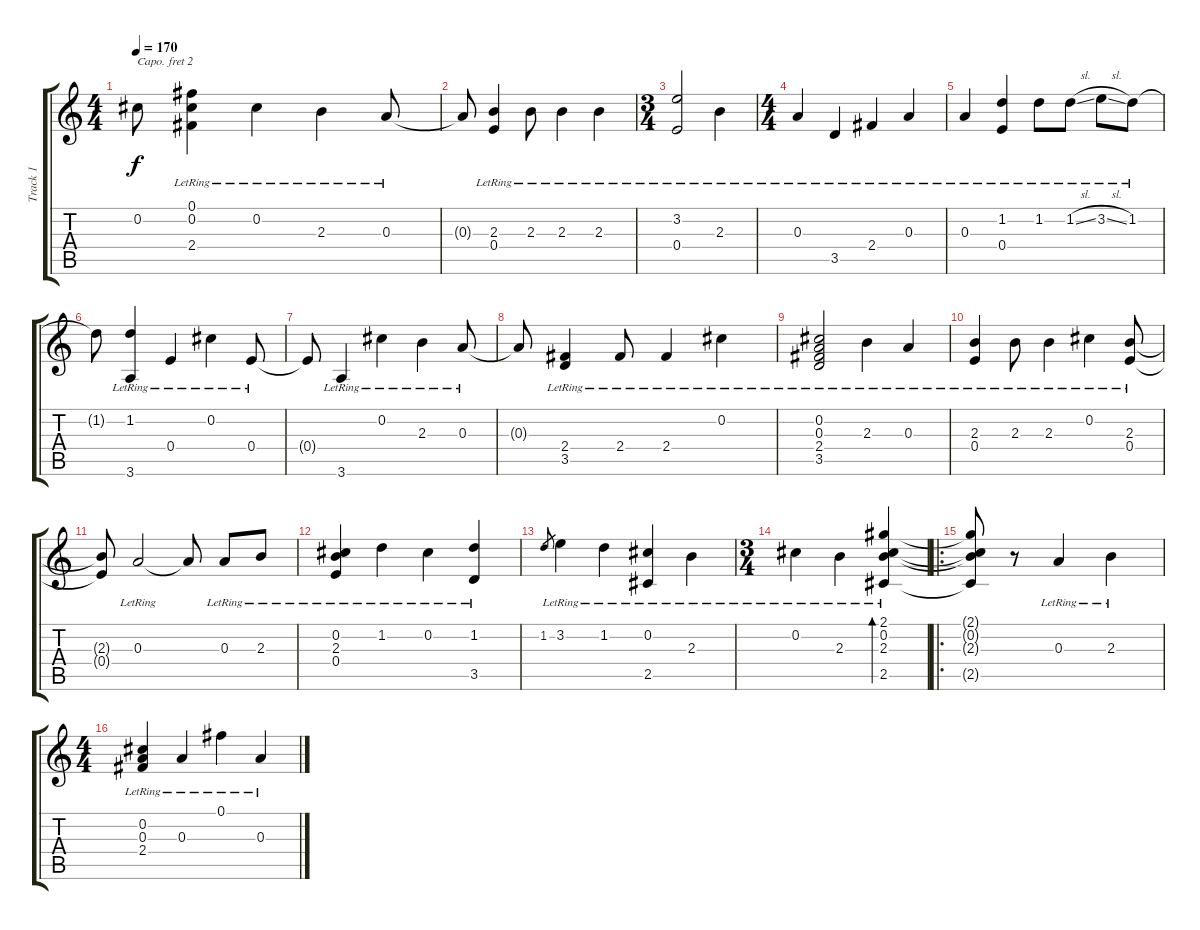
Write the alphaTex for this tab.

\track ("Track 1" "Track 1") {instrument acousticguitarnylon}
\staff {score tabs}
\capo 2
\tuning (E4 B3 G3 D3 A2 E2) {hide}
\ts (4 4)
\tempo 170
\clef g2
\ks c
0.2{t}.8{dy f} (0.1{lr} 0.2{lr} 2.4{lr}).4 0.2{lr}.4 2.3{lr}.4 0.3{lr}.8 |
0.3{t}.8 (2.3{lr} 0.4{lr}).4 2.3{lr}.8 2.3{lr}.4 2.3{lr}.4 |
\ts (3 4)
(3.2{lr} 0.4{lr}).2 2.3{lr}.4 |
\ts (4 4)
0.3{lr}.4 3.5{lr}.4 2.4{lr}.4 0.3{lr}.4 |
0.3{lr}.4 (1.2{lr} 0.4{lr}).4 1.2{lr}.8 1.2{sl lr}.8 3.2{sl lr}.8 1.2{lr}.8 |
1.2{t}.8 (1.2{lr} 3.6{lr}).4 0.4{lr}.4 0.2{lr}.4 0.4{lr}.8 |
0.4{t}.8 3.6{lr}.4 0.2{lr}.4 2.3{lr}.4 0.3{lr}.8 |
0.3{t}.8 (2.4{lr} 3.5{lr}).4 2.4{lr}.8 2.4{lr}.4 0.2{lr}.4 |
(0.2{lr} 0.3{lr} 2.4{lr} 3.5{lr}).2 2.3{lr}.4 0.3{lr}.4 |
(2.3{lr} 0.4{lr}).4 2.3{lr}.8 2.3{lr}.4 0.2{lr}.4 (2.3{lr} 0.4{lr}).8 |
(2.3{t} 0.4{t}).8 0.3{lr}.2 0.3{t}.8 0.3{lr}.8 2.3{lr}.8 |
(0.2{lr} 2.3{lr} 0.4{lr}).4 1.2{lr}.4 0.2{lr}.4 (1.2{lr} 3.5{lr}).4 |
1.2.8{gr} 3.2{lr}.4 1.2{lr}.4 (0.2{lr} 2.5{lr}).4 2.3{lr}.4 |
\ts (3 4)
0.2{lr}.4 2.3{lr}.4 (2.1{lr} 0.2{lr} 2.3{lr} 2.5{lr}).4{bd 480} |
\ro
(2.1{t} 0.2{t} 2.3{t} 2.5{t}).8 r.8 0.3{lr}.4 2.3{lr}.4 |
\ts (4 4)
(0.2{lr} 0.3{lr} 2.4{lr}).4 0.3{lr}.4 0.1{lr}.4 0.3{lr}.4
